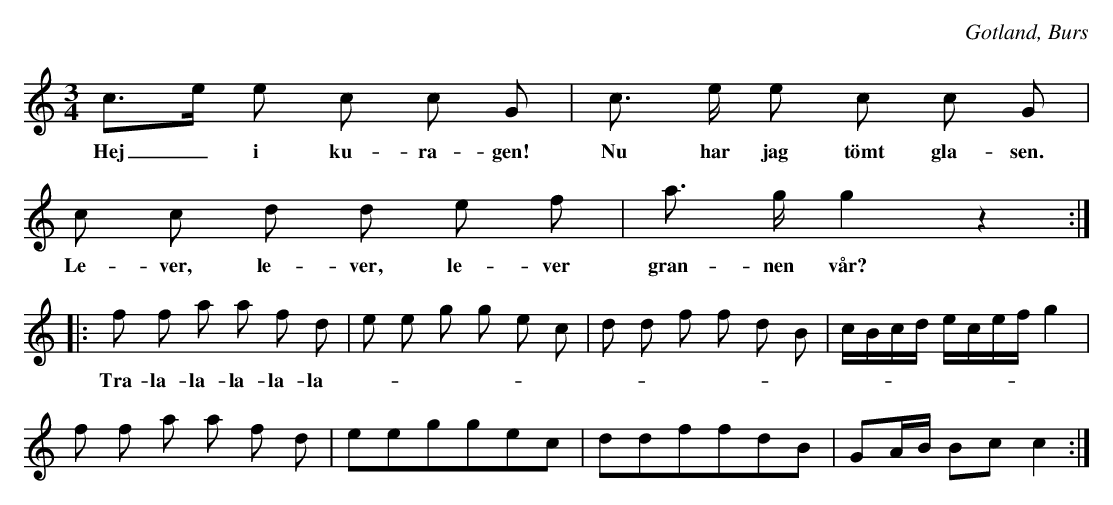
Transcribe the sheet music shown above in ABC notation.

X:1
T:
O:Gotland, Burs
M:3/4
L:1/16
K:C
c3e e2 c2 c2 G2|c3 e e2 c2 c2 G2|
w:Hej_ i ku-ra-gen! Nu har jag tömt gla-sen.
c2 c2 d2 d2 e2 f2|a3 g g4 z4::
w:Le-ver, le-ver, le-ver gran-nen vår?
f2 f2 a2 a2 f2 d2|e2 e2 g2 g2 e2 c2|d2 d2 f2 f2 d2 B2|cBcd ecef g4|
w:Tra-la-la-la-la-la-
f2 f2 a2 a2 f2 d2|e2e2g2g2e2c2|d2d2f2f2d2B2|G2AB B2c2 c4:|
